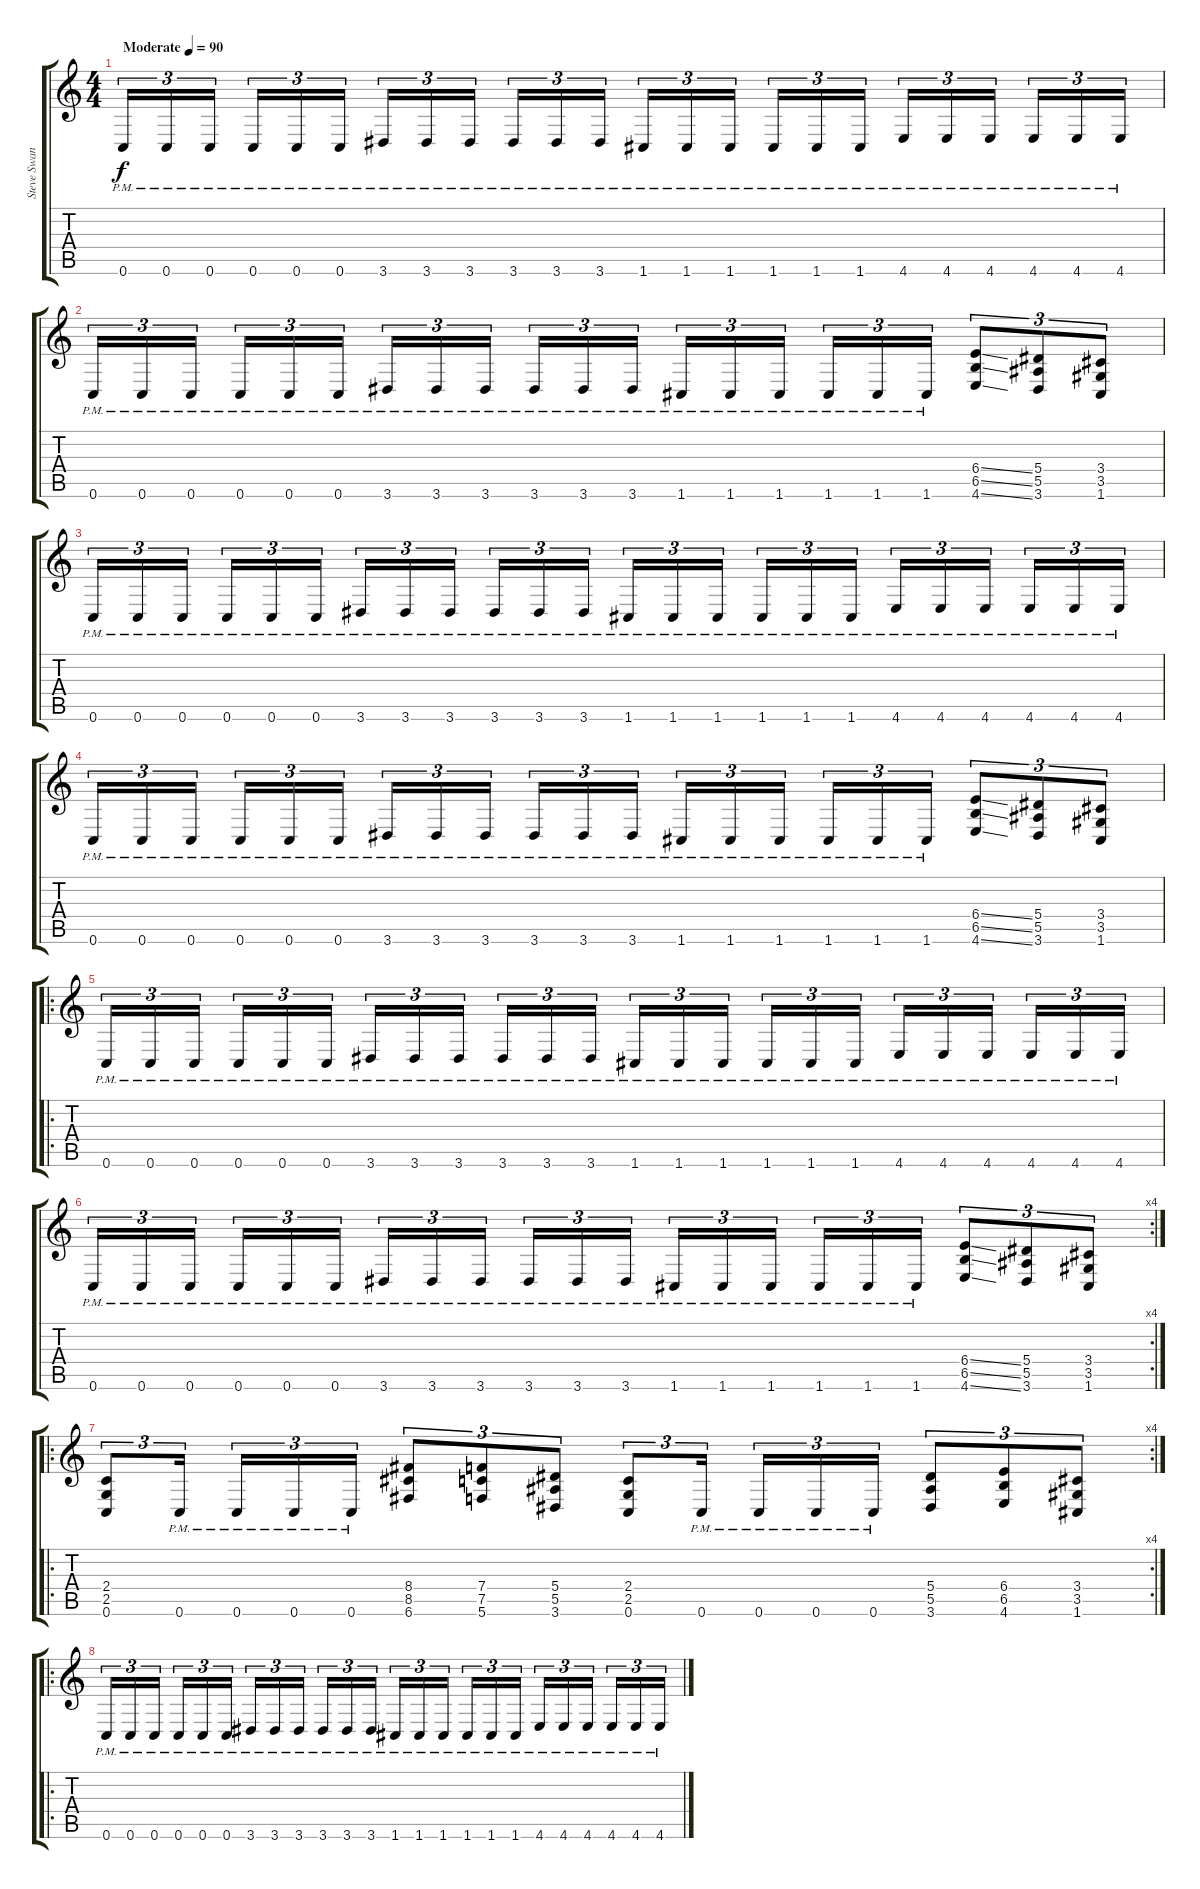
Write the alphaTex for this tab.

\track ("Steve Swanson" "Steve Swan") {instrument distortionguitar}
\staff {score tabs}
\tuning (C4 G3 Eb3 Bb2 F2 C2) {hide}
\ts (4 4)
\tempo (90 "Moderate")
\clef g2
\ks c
0.6{pm}.16{tu (3 2) dy f instrument distortionguitar} 0.6{pm}.16{tu (3 2)} 0.6{pm}.16{tu (3 2)} 0.6{pm}.16{tu (3 2)} 0.6{pm}.16{tu (3 2)} 0.6{pm}.16{tu (3 2)} 3.6{pm}.16{tu (3 2)} 3.6{pm}.16{tu (3 2)} 3.6{pm}.16{tu (3 2)} 3.6{pm}.16{tu (3 2)} 3.6{pm}.16{tu (3 2)} 3.6{pm}.16{tu (3 2)} 1.6{pm}.16{tu (3 2)} 1.6{pm}.16{tu (3 2)} 1.6{pm}.16{tu (3 2)} 1.6{pm}.16{tu (3 2)} 1.6{pm}.16{tu (3 2)} 1.6{pm}.16{tu (3 2)} 4.6{pm}.16{tu (3 2)} 4.6{pm}.16{tu (3 2)} 4.6{pm}.16{tu (3 2)} 4.6{pm}.16{tu (3 2)} 4.6{pm}.16{tu (3 2)} 4.6{pm}.16{tu (3 2)} |
0.6{pm}.16{tu (3 2)} 0.6{pm}.16{tu (3 2)} 0.6{pm}.16{tu (3 2)} 0.6{pm}.16{tu (3 2)} 0.6{pm}.16{tu (3 2)} 0.6{pm}.16{tu (3 2)} 3.6{pm}.16{tu (3 2)} 3.6{pm}.16{tu (3 2)} 3.6{pm}.16{tu (3 2)} 3.6{pm}.16{tu (3 2)} 3.6{pm}.16{tu (3 2)} 3.6{pm}.16{tu (3 2)} 1.6{pm}.16{tu (3 2)} 1.6{pm}.16{tu (3 2)} 1.6{pm}.16{tu (3 2)} 1.6{pm}.16{tu (3 2)} 1.6{pm}.16{tu (3 2)} 1.6{pm}.16{tu (3 2)} (6.4{ss} 6.5{ss} 4.6{ss}).8{tu (3 2)} (5.4 5.5 3.6).8{tu (3 2)} (3.4 3.5 1.6).8{tu (3 2)} |
0.6{pm}.16{tu (3 2)} 0.6{pm}.16{tu (3 2)} 0.6{pm}.16{tu (3 2)} 0.6{pm}.16{tu (3 2)} 0.6{pm}.16{tu (3 2)} 0.6{pm}.16{tu (3 2)} 3.6{pm}.16{tu (3 2)} 3.6{pm}.16{tu (3 2)} 3.6{pm}.16{tu (3 2)} 3.6{pm}.16{tu (3 2)} 3.6{pm}.16{tu (3 2)} 3.6{pm}.16{tu (3 2)} 1.6{pm}.16{tu (3 2)} 1.6{pm}.16{tu (3 2)} 1.6{pm}.16{tu (3 2)} 1.6{pm}.16{tu (3 2)} 1.6{pm}.16{tu (3 2)} 1.6{pm}.16{tu (3 2)} 4.6{pm}.16{tu (3 2)} 4.6{pm}.16{tu (3 2)} 4.6{pm}.16{tu (3 2)} 4.6{pm}.16{tu (3 2)} 4.6{pm}.16{tu (3 2)} 4.6{pm}.16{tu (3 2)} |
0.6{pm}.16{tu (3 2)} 0.6{pm}.16{tu (3 2)} 0.6{pm}.16{tu (3 2)} 0.6{pm}.16{tu (3 2)} 0.6{pm}.16{tu (3 2)} 0.6{pm}.16{tu (3 2)} 3.6{pm}.16{tu (3 2)} 3.6{pm}.16{tu (3 2)} 3.6{pm}.16{tu (3 2)} 3.6{pm}.16{tu (3 2)} 3.6{pm}.16{tu (3 2)} 3.6{pm}.16{tu (3 2)} 1.6{pm}.16{tu (3 2)} 1.6{pm}.16{tu (3 2)} 1.6{pm}.16{tu (3 2)} 1.6{pm}.16{tu (3 2)} 1.6{pm}.16{tu (3 2)} 1.6{pm}.16{tu (3 2)} (6.4{ss} 6.5{ss} 4.6{ss}).8{tu (3 2)} (5.4 5.5 3.6).8{tu (3 2)} (3.4 3.5 1.6).8{tu (3 2)} |
\ro
0.6{pm}.16{tu (3 2)} 0.6{pm}.16{tu (3 2)} 0.6{pm}.16{tu (3 2)} 0.6{pm}.16{tu (3 2)} 0.6{pm}.16{tu (3 2)} 0.6{pm}.16{tu (3 2)} 3.6{pm}.16{tu (3 2)} 3.6{pm}.16{tu (3 2)} 3.6{pm}.16{tu (3 2)} 3.6{pm}.16{tu (3 2)} 3.6{pm}.16{tu (3 2)} 3.6{pm}.16{tu (3 2)} 1.6{pm}.16{tu (3 2)} 1.6{pm}.16{tu (3 2)} 1.6{pm}.16{tu (3 2)} 1.6{pm}.16{tu (3 2)} 1.6{pm}.16{tu (3 2)} 1.6{pm}.16{tu (3 2)} 4.6{pm}.16{tu (3 2)} 4.6{pm}.16{tu (3 2)} 4.6{pm}.16{tu (3 2)} 4.6{pm}.16{tu (3 2)} 4.6{pm}.16{tu (3 2)} 4.6{pm}.16{tu (3 2)} |
\rc 4
0.6{pm}.16{tu (3 2)} 0.6{pm}.16{tu (3 2)} 0.6{pm}.16{tu (3 2)} 0.6{pm}.16{tu (3 2)} 0.6{pm}.16{tu (3 2)} 0.6{pm}.16{tu (3 2)} 3.6{pm}.16{tu (3 2)} 3.6{pm}.16{tu (3 2)} 3.6{pm}.16{tu (3 2)} 3.6{pm}.16{tu (3 2)} 3.6{pm}.16{tu (3 2)} 3.6{pm}.16{tu (3 2)} 1.6{pm}.16{tu (3 2)} 1.6{pm}.16{tu (3 2)} 1.6{pm}.16{tu (3 2)} 1.6{pm}.16{tu (3 2)} 1.6{pm}.16{tu (3 2)} 1.6{pm}.16{tu (3 2)} (6.4{ss} 6.5{ss} 4.6{ss}).8{tu (3 2)} (5.4 5.5 3.6).8{tu (3 2)} (3.4 3.5 1.6).8{tu (3 2)} |
\ro
\rc 4
(2.4 2.5 0.6).8{tu (3 2)} 0.6{pm}.16{tu (3 2)} 0.6{pm}.16{tu (3 2)} 0.6{pm}.16{tu (3 2)} 0.6{pm}.16{tu (3 2)} (8.4 8.5 6.6).8{tu (3 2)} (7.4 7.5 5.6).8{tu (3 2)} (5.4 5.5 3.6).8{tu (3 2)} (2.4 2.5 0.6).8{tu (3 2)} 0.6{pm}.16{tu (3 2)} 0.6{pm}.16{tu (3 2)} 0.6{pm}.16{tu (3 2)} 0.6{pm}.16{tu (3 2)} (5.4 5.5 3.6).8{tu (3 2)} (6.4 6.5 4.6).8{tu (3 2)} (3.4 3.5 1.6).8{tu (3 2)} |
\ro
0.6{pm}.16{tu (3 2)} 0.6{pm}.16{tu (3 2)} 0.6{pm}.16{tu (3 2)} 0.6{pm}.16{tu (3 2)} 0.6{pm}.16{tu (3 2)} 0.6{pm}.16{tu (3 2)} 3.6{pm}.16{tu (3 2)} 3.6{pm}.16{tu (3 2)} 3.6{pm}.16{tu (3 2)} 3.6{pm}.16{tu (3 2)} 3.6{pm}.16{tu (3 2)} 3.6{pm}.16{tu (3 2)} 1.6{pm}.16{tu (3 2)} 1.6{pm}.16{tu (3 2)} 1.6{pm}.16{tu (3 2)} 1.6{pm}.16{tu (3 2)} 1.6{pm}.16{tu (3 2)} 1.6{pm}.16{tu (3 2)} 4.6{pm}.16{tu (3 2)} 4.6{pm}.16{tu (3 2)} 4.6{pm}.16{tu (3 2)} 4.6{pm}.16{tu (3 2)} 4.6{pm}.16{tu (3 2)} 4.6{pm}.16{tu (3 2)}
